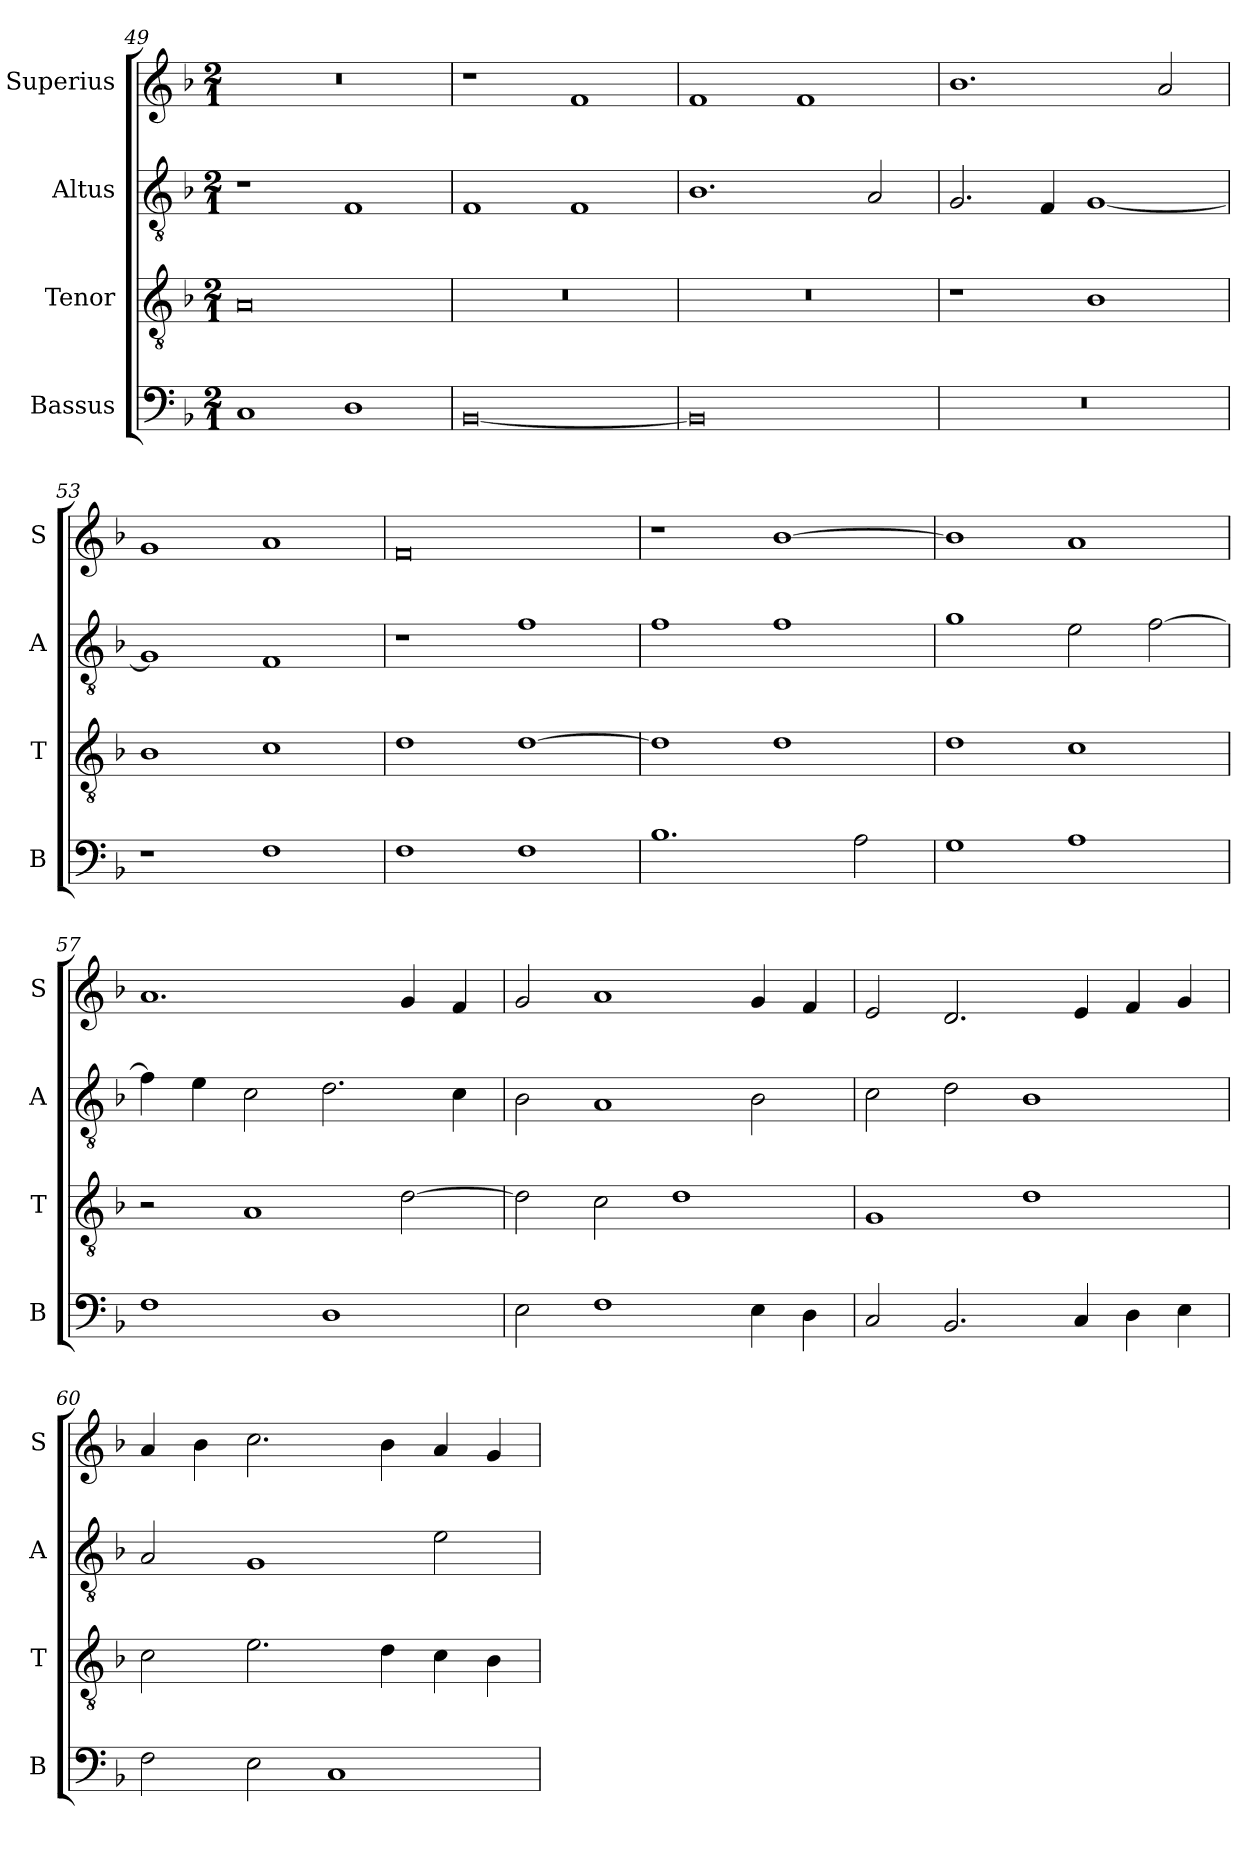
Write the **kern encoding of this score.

**kern	**kern	**kern	**kern
*part4	*part3	*part2	*part1
*staff4	*staff3	*staff2	*staff1
*I"Bassus	*I"Tenor	*I"Altus	*I"Superius
*I'B	*I'T	*I'A	*I'S
*clefF4	*clefGv2	*clefGv2	*clefG2
*k[b-]	*k[b-]	*k[b-]	*k[b-]
*F:	*F:	*F:	*F:
*M2/1	*M2/1	*M2/1	*M2/1
=49	=49	=49	=49
1C	0A	1r	0r
1D	.	1F	.
=50	=50	=50	=50
[0BB-	0r	1F	1r
.	.	1F	1f
=51	=51	=51	=51
0BB-]	0r	1.B-	1f
.	.	.	1f
.	.	2A	.
=52	=52	=52	=52
0r	1r	2.G	1.b-
.	.	4F	.
.	1B-	[1G	.
.	.	.	2a
=53	=53	=53	=53
1r	1B-	1G]	1g
1F	1c	1F	1a
=54	=54	=54	=54
1F	1d	1r	0f
1F	[1d	1f	.
=55	=55	=55	=55
1.B-	1d]	1f	1r
.	1d	1f	[1b-
2A	.	.	.
=56	=56	=56	=56
1G	1d	1g	1b-]
1A	1c	2e	1a
.	.	[2f	.
=57	=57	=57	=57
1F	2r	4f]	1.a
.	.	4e	.
.	1A	2c	.
1D	.	2.d	.
.	[2d	.	4g
.	.	4c	4f
=58	=58	=58	=58
2E	2d]	2B-	2g
1F	2c	1A	1a
.	1d	.	.
4E	.	2B-	4g
4D	.	.	4f
=59	=59	=59	=59
2C	1G	2c	2e
2.BB-	.	2d	2.d
.	1d	1B-	.
4C	.	.	4e
4D	.	.	4f
4E	.	.	4g
=60	=60	=60	=60
2F	2c	2A	4a
.	.	.	4b-
2E	2.e	1G	2.cc
1C	.	.	.
.	4d	.	4b-
.	4c	2e	4a
.	4B-	.	4g
=	=	=	=
*-	*-	*-	*-
